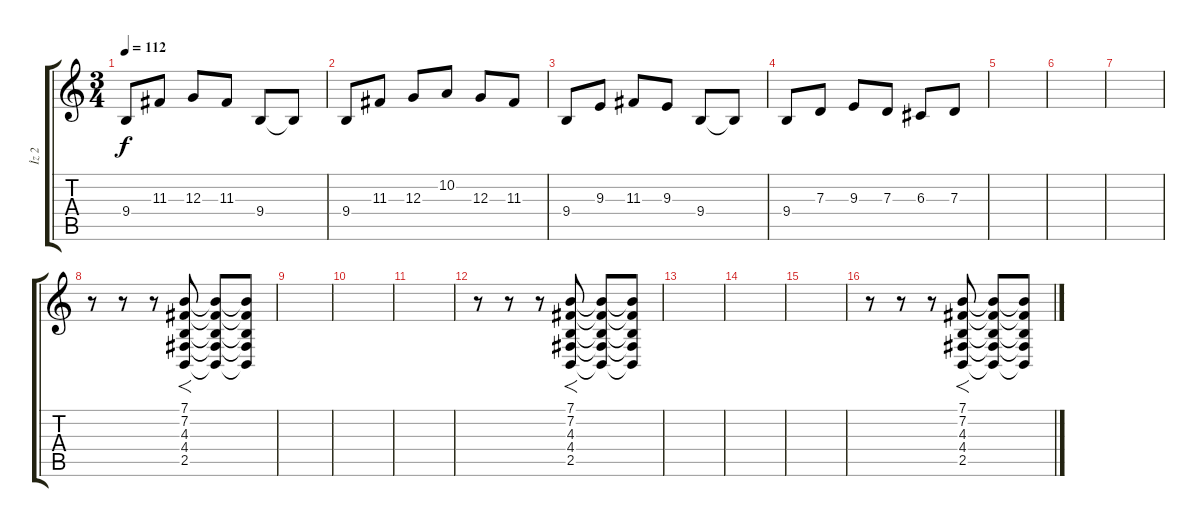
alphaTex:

\track ("İz 2" "İz 2") {instrument stringensemble1}
\staff {score tabs}
\tuning (E4 B3 G3 D3 A2 E2) {hide}
\ts (3 4)
\tempo 112
\clef g2
\ks c
9.4.8{dy f} 11.3.8 12.3.8 11.3.8 9.4.8 9.4{t}.8 |
9.4.8 11.3.8 12.3.8 10.2.8 12.3.8 11.3.8 |
9.4.8 9.3.8 11.3.8 9.3.8 9.4.8 9.4{t}.8 |
9.4.8 7.3.8 9.3.8 7.3.8 6.3.8 7.3.8 |
|
|
|
r.8 r.8 r.8 (7.1 7.2 4.3 4.4 2.5).8{f instrument lead8bassandlead} (7.1{t} 7.2{t} 4.3{t} 4.4{t} 2.5{t}).8 (7.1{t} 7.2{t} 4.3{t} 4.4{t} 2.5{t}).8 |
|
|
|
r.8 r.8 r.8 (7.1 7.2 4.3 4.4 2.5).8{f instrument lead8bassandlead} (7.1{t} 7.2{t} 4.3{t} 4.4{t} 2.5{t}).8 (7.1{t} 7.2{t} 4.3{t} 4.4{t} 2.5{t}).8 |
|
|
|
r.8 r.8 r.8 (7.1 7.2 4.3 4.4 2.5).8{f instrument lead8bassandlead} (7.1{t} 7.2{t} 4.3{t} 4.4{t} 2.5{t}).8 (7.1{t} 7.2{t} 4.3{t} 4.4{t} 2.5{t}).8
